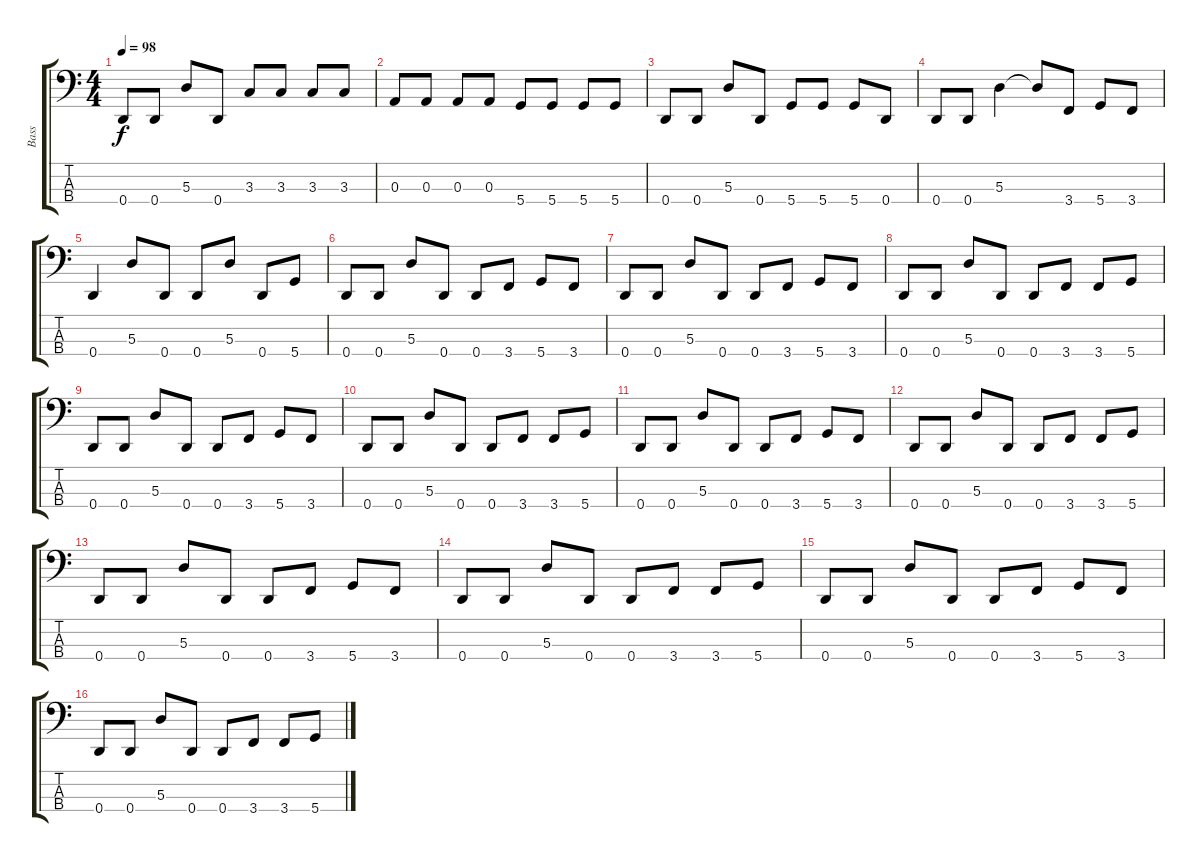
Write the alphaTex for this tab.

\track ("Bass" "Bass") {instrument electricbassfinger}
\staff {score tabs}
\tuning (G2 D2 A1 D1) {hide}
\ts (4 4)
\tempo 98
\clef f4
\ks c
0.4.8{dy f} 0.4.8 5.3.8 0.4.8 3.3.8 3.3.8 3.3.8 3.3.8 |
0.3.8 0.3.8 0.3.8 0.3.8 5.4.8 5.4.8 5.4.8 5.4.8 |
0.4.8 0.4.8 5.3.8 0.4.8 5.4.8 5.4.8 5.4.8 0.4.8 |
0.4.8 0.4.8 5.3.4 5.3{t}.8 3.4.8 5.4.8 3.4.8 |
0.4.4 5.3.8 0.4.8 0.4.8 5.3.8 0.4.8 5.4.8 |
0.4.8 0.4.8 5.3.8 0.4.8 0.4.8 3.4.8 5.4.8 3.4.8 |
0.4.8 0.4.8 5.3.8 0.4.8 0.4.8 3.4.8 5.4.8 3.4.8 |
0.4.8 0.4.8 5.3.8 0.4.8 0.4.8 3.4.8 3.4.8 5.4.8 |
0.4.8 0.4.8 5.3.8 0.4.8 0.4.8 3.4.8 5.4.8 3.4.8 |
0.4.8 0.4.8 5.3.8 0.4.8 0.4.8 3.4.8 3.4.8 5.4.8 |
0.4.8 0.4.8 5.3.8 0.4.8 0.4.8 3.4.8 5.4.8 3.4.8 |
0.4.8 0.4.8 5.3.8 0.4.8 0.4.8 3.4.8 3.4.8 5.4.8 |
0.4.8 0.4.8 5.3.8 0.4.8 0.4.8 3.4.8 5.4.8 3.4.8 |
0.4.8 0.4.8 5.3.8 0.4.8 0.4.8 3.4.8 3.4.8 5.4.8 |
0.4.8 0.4.8 5.3.8 0.4.8 0.4.8 3.4.8 5.4.8 3.4.8 |
0.4.8 0.4.8 5.3.8 0.4.8 0.4.8 3.4.8 3.4.8 5.4.8
